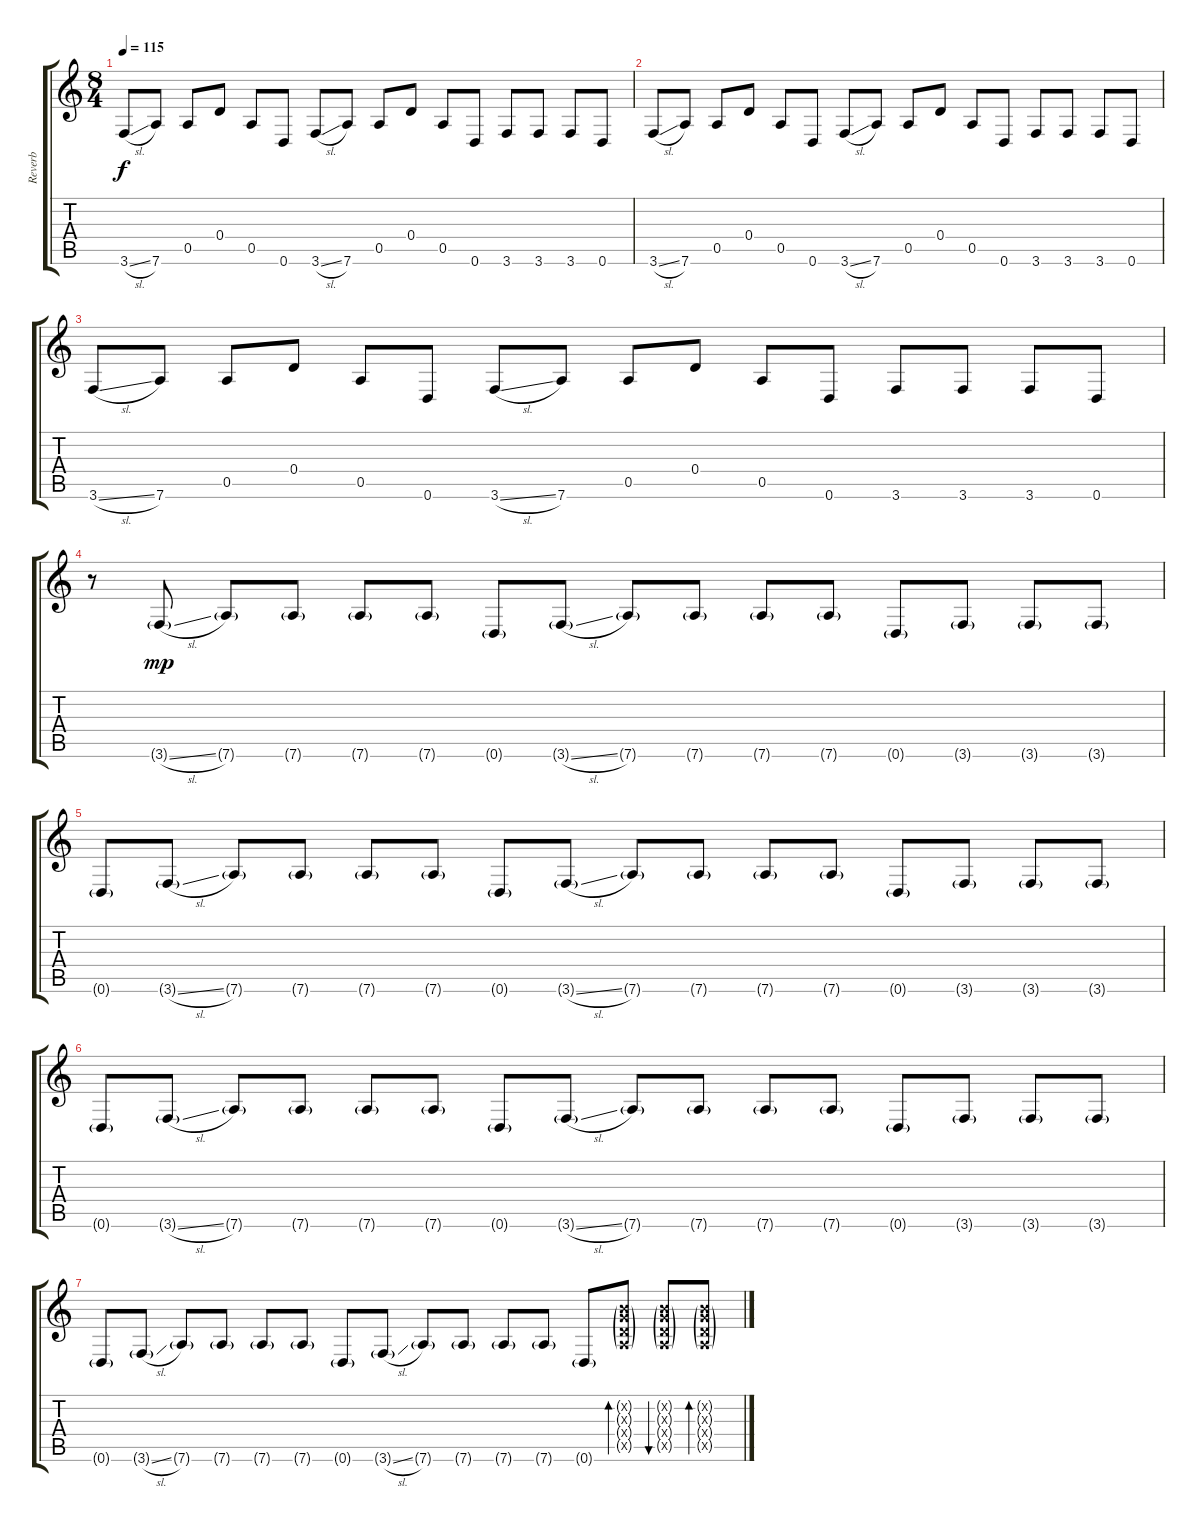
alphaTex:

\track ("Reverb" "Reverb") {instrument overdrivenguitar}
\staff {score tabs}
\tuning (E4 B3 G3 D3 A2 D2) {hide}
\ts (8 4)
\tempo 115
\clef g2
\ks c
3.6{sl}.8{dy f} 7.6.8 0.5.8 0.4.8 0.5.8 0.6.8 3.6{sl}.8 7.6.8 0.5.8 0.4.8 0.5.8 0.6.8 3.6.8 3.6.8 3.6.8 0.6.8 |
3.6{sl}.8 7.6.8 0.5.8 0.4.8 0.5.8 0.6.8 3.6{sl}.8 7.6.8 0.5.8 0.4.8 0.5.8 0.6.8 3.6.8 3.6.8 3.6.8 0.6.8 |
3.6{sl}.8 7.6.8 0.5.8 0.4.8 0.5.8 0.6.8 3.6{sl}.8 7.6.8 0.5.8 0.4.8 0.5.8 0.6.8 3.6.8 3.6.8 3.6.8 0.6.8 |
r.8 3.6{sl g}.8{dy mp instrument overdrivenguitar} 7.6{g}.8 7.6{g}.8 7.6{g}.8 7.6{g}.8 0.6{g}.8 3.6{sl g}.8 7.6{g}.8 7.6{g}.8 7.6{g}.8 7.6{g}.8 0.6{g}.8 3.6{g}.8 3.6{g}.8 3.6{g}.8 |
0.6{g}.8 3.6{sl g}.8 7.6{g}.8 7.6{g}.8 7.6{g}.8 7.6{g}.8 0.6{g}.8 3.6{sl g}.8 7.6{g}.8 7.6{g}.8 7.6{g}.8 7.6{g}.8 0.6{g}.8 3.6{g}.8 3.6{g}.8 3.6{g}.8 |
0.6{g}.8 3.6{sl g}.8 7.6{g}.8 7.6{g}.8 7.6{g}.8 7.6{g}.8 0.6{g}.8 3.6{sl g}.8 7.6{g}.8 7.6{g}.8 7.6{g}.8 7.6{g}.8 0.6{g}.8 3.6{g}.8 3.6{g}.8 3.6{g}.8 |
0.6{g}.8 3.6{sl g}.8 7.6{g}.8 7.6{g}.8 7.6{g}.8 7.6{g}.8 0.6{g}.8 3.6{sl g}.8 7.6{g}.8 7.6{g}.8 7.6{g}.8 7.6{g}.8 0.6{g}.8 (0.2{g x} 0.3{g x} 0.4{g x} 0.5{g x}).8{bd 60} (0.2{g x} 0.3{g x} 0.4{g x} 0.5{g x}).8{bu 60} (0.2{g x} 0.3{g x} 0.4{g x} 0.5{g x}).8{bd 60}
